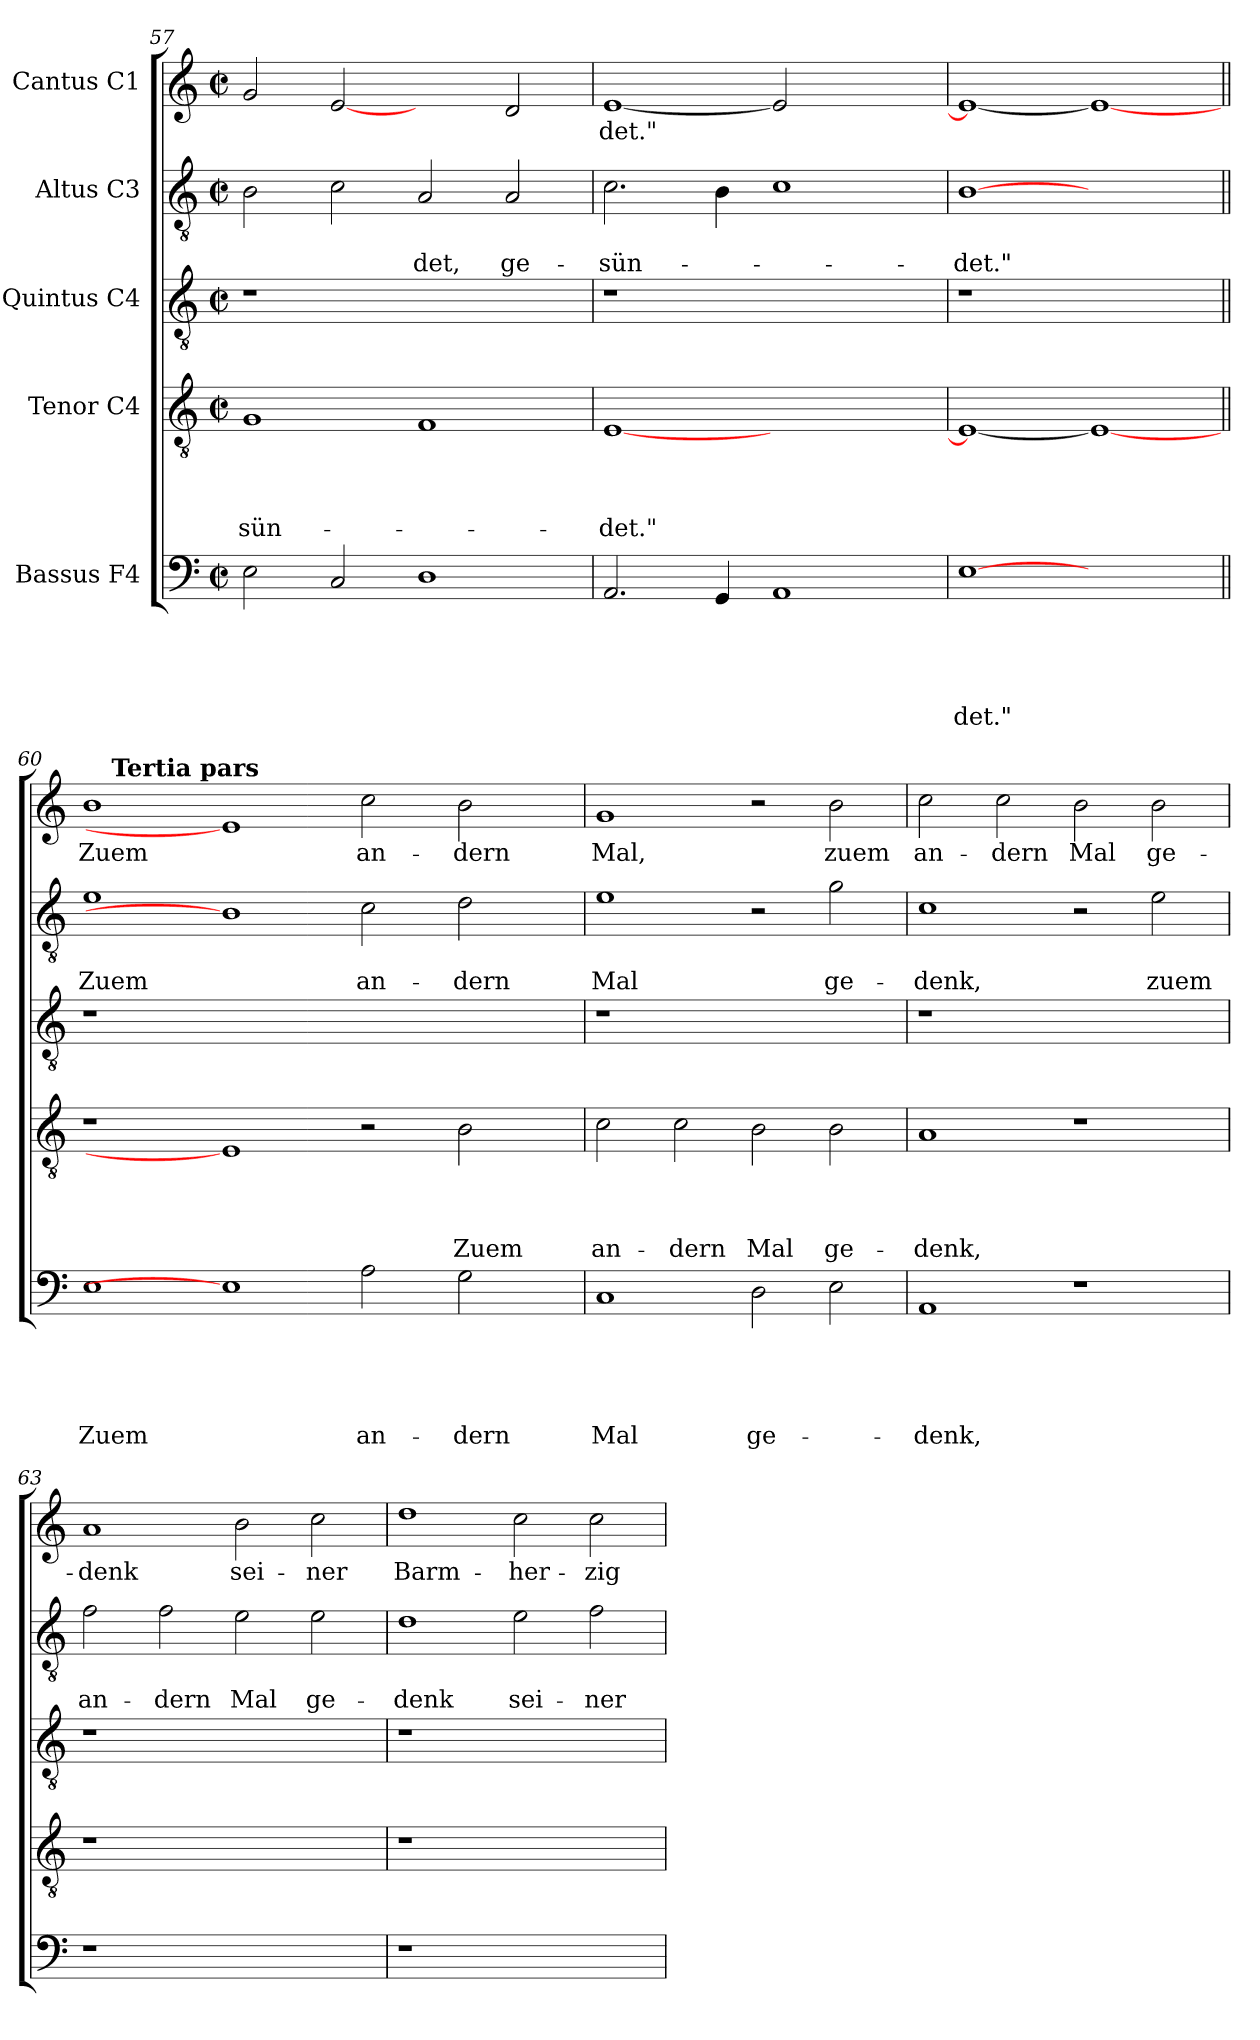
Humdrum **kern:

**kern	**text	**text	**text	**text	**text	**kern	**text	**text	**text	**text	**kern	**kern	**text	**text	**kern	**text
*part5	*part5	*part5	*part5	*part5	*part5	*part4	*part4	*part4	*part4	*part4	*part3	*part2	*part2	*part2	*part1	*part1
*staff5	*staff5	*staff5	*staff5	*staff5	*staff5	*staff4	*staff4	*staff4	*staff4	*staff4	*staff3	*staff2	*staff2	*staff2	*staff1	*staff1
*I"Bassus F4	*	*	*	*	*	*I"Tenor C4	*	*	*	*	*I"Quintus C4	*I"Altus C3	*	*	*I"Cantus C1	*
*clefF4	*	*	*	*	*	*clefGv2	*	*	*	*	*clefGv2	*clefGv2	*	*	*clefG2	*
*k[]	*	*	*	*	*	*k[]	*	*	*	*	*k[]	*k[]	*	*	*k[]	*
*C:	*	*	*	*	*	*C:	*	*	*	*	*C:	*C:	*	*	*C:	*
*M2/2	*	*	*	*	*	*M2/2	*	*	*	*	*M2/2	*M2/2	*	*	*M2/2	*
*met(c|)	*	*	*	*	*	*met(c|)	*	*	*	*	*met(c|)	*met(c|)	*	*	*met(c|)	*
=57	=57	=57	=57	=57	=57	=57	=57	=57	=57	=57	=57	=57	=57	=57	=57	=57
2E\	.	.	.	.	.	1G	.	.	.	-sün-	1r	2B\	.	.	2g/	.
2C/	.	.	.	.	.	.	.	.	.	.	.	2c\	.	.	[2e	.
1D	.	.	.	.	.	1F	.	.	.	.	1ryy	2A/	.	-det,	2ryy	.
.	.	.	.	.	.	.	.	.	.	.	.	2A/	.	ge-	2d/	.
=58	=58	=58	=58	=58	=58	=58	=58	=58	=58	=58	=58	=58	=58	=58	=58	=58
2.AA/	.	.	.	.	.	[1E	.	.	.	-det."	1r	2.c\	.	-sün-	[1e	-det."
4GG/	.	.	.	.	.	.	.	.	.	.	.	4B\	.	.	.	.
1AA	.	.	.	.	.	1ryy	.	.	.	.	1ryy	1c	.	.	2e]	.
.	.	.	.	.	.	.	.	.	.	.	.	.	.	.	2ryy	.
=59	=59	=59	=59	=59	=59	=59	=59	=59	=59	=59	=59	=59	=59	=59	=59	=59
[1E	.	.	.	.	-det."	1E_	.	.	.	.	1r	[1B	.	-det."	1e_	.
1ryy	.	.	.	.	.	1E_	.	.	.	.	1ryy	1ryy	.	.	1e_	.
!!LO:LB:g=z
=60||	=60||	=60||	=60||	=60||	=60||	=60||	=60||	=60||	=60||	=60||	=60||	=60||	=60||	=60||	=60||	=60||
*	*	*	*	*	*	*	*	*	*	*	*	*	*	*	*^	*
1E	.	.	.	.	Zuem	1r	.	.	.	.	1r	1e	.	Zuem	1b	16.ryy	Zuem
!	!	!	!	!	!	!	!	!	!	!	!	!	!	!	!	!LO:TX:a:B:t=Tertia pars	!
.	.	.	.	.	.	.	.	.	.	.	.	.	.	.	.	1ryy	.
1E]	.	.	.	.	.	1E]	.	.	.	.	0ryy	1B]	.	.	1e]	.	.
.	.	.	.	.	.	.	.	.	.	.	.	.	.	.	.	1ryy	.
2A\	.	.	.	.	an-	2r	.	.	.	.	.	2c\	.	an-	2cc\	.	an-
.	.	.	.	.	.	.	.	.	.	.	.	.	.	.	.	2ryy	.
2G\	.	.	.	.	-dern	2B\	.	.	.	Zuem	.	2d\	.	-dern	2b\	.	-dern
.	.	.	.	.	.	.	.	.	.	.	.	.	.	.	.	4ryy	.
.	.	.	.	.	.	.	.	.	.	.	.	.	.	.	.	8ryy	.
.	.	.	.	.	.	.	.	.	.	.	.	.	.	.	.	32ryy	.
*	*	*	*	*	*	*	*	*	*	*	*	*	*	*	*v	*v	*
=61	=61	=61	=61	=61	=61	=61	=61	=61	=61	=61	=61	=61	=61	=61	=61	=61
1C	.	.	.	.	Mal	2c\	.	.	.	an-	1r	1e	.	Mal	1g	Mal,
.	.	.	.	.	.	2c\	.	.	.	-dern	.	.	.	.	.	.
2D\	.	.	.	.	ge-	2B\	.	.	.	Mal	1ryy	2r	.	.	2r	.
2E\	.	.	.	.	.	2B\	.	.	.	ge-	.	2g\	.	ge-	2b\	zuem
=62	=62	=62	=62	=62	=62	=62	=62	=62	=62	=62	=62	=62	=62	=62	=62	=62
1AA	.	.	.	.	-denk,	1A	.	.	.	-denk,	1r	1c	.	-denk,	2cc\	an-
.	.	.	.	.	.	.	.	.	.	.	.	.	.	.	2cc\	-dern
1r	.	.	.	.	.	1r	.	.	.	.	1ryy	2r	.	.	2b\	Mal
.	.	.	.	.	.	.	.	.	.	.	.	2e\	.	zuem	2b\	ge-
=63	=63	=63	=63	=63	=63	=63	=63	=63	=63	=63	=63	=63	=63	=63	=63	=63
1r	.	.	.	.	.	1r	.	.	.	.	1r	2f\	.	an-	1a	-denk
.	.	.	.	.	.	.	.	.	.	.	.	2f\	.	-dern	.	.
1ryy	.	.	.	.	.	1ryy	.	.	.	.	1ryy	2e\	.	Mal	2b\	sei-
.	.	.	.	.	.	.	.	.	.	.	.	2e\	.	ge-	2cc\	-ner
=64	=64	=64	=64	=64	=64	=64	=64	=64	=64	=64	=64	=64	=64	=64	=64	=64
1r	.	.	.	.	.	1r	.	.	.	.	1r	1d	.	-denk	1dd	Barm-
1ryy	.	.	.	.	.	1ryy	.	.	.	.	1ryy	2e\	.	sei-	2cc\	-her-
.	.	.	.	.	.	.	.	.	.	.	.	2f\	.	-ner	2cc\	-zig-
=	=	=	=	=	=	=	=	=	=	=	=	=	=	=	=	=
*-	*-	*-	*-	*-	*-	*-	*-	*-	*-	*-	*-	*-	*-	*-	*-	*-
